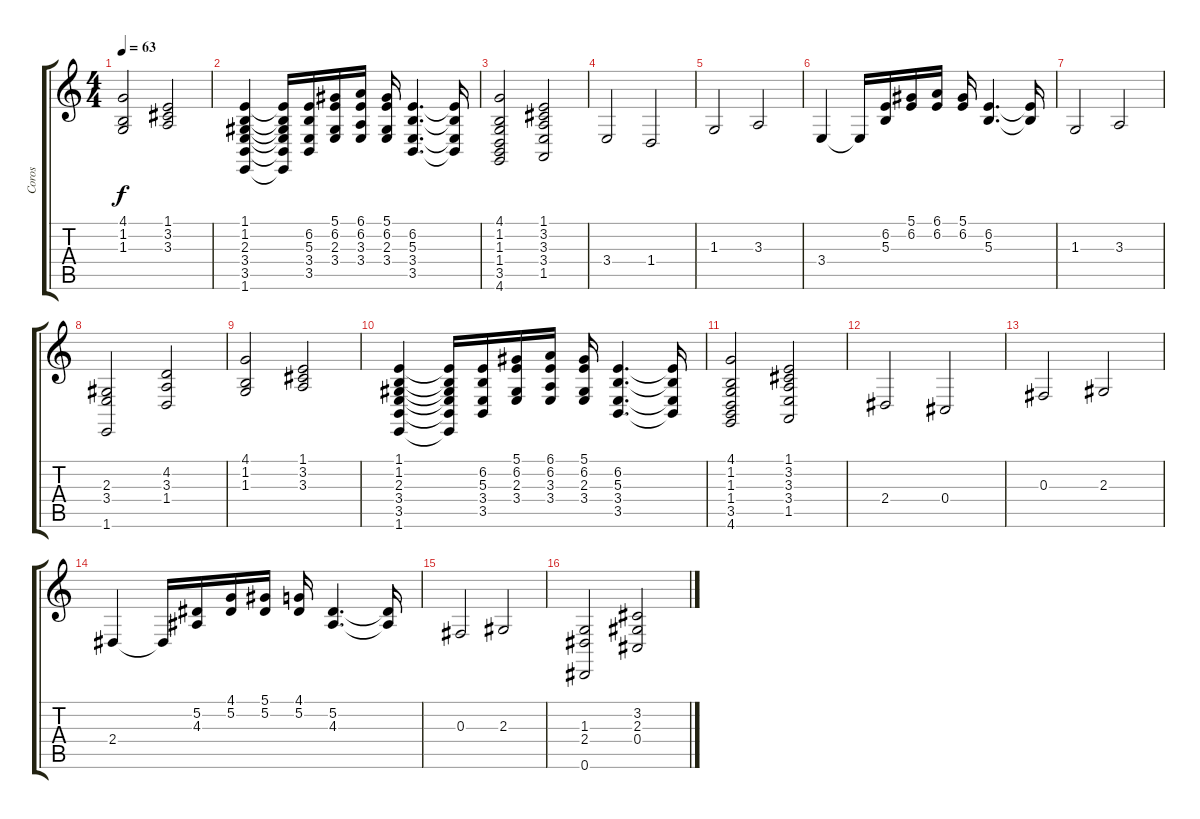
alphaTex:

\track ("Coros" "Coros") {instrument choiraahs}
\staff {score tabs}
\tuning (Eb4 Bb3 Gb3 Db3 Ab2 Eb2) {hide}
\ts (4 4)
\tempo 63
\clef g2
\ks c
(4.1 1.2 1.3).2{dy f} (1.1 3.2 3.3).2 |
(1.1 1.2 2.3 3.4 3.5 1.6).4 (1.1{t} 1.2{t} 2.3{t} 3.4{t} 3.5{t} 1.6{t}).16 (6.2 5.3 3.4 3.5).16 (5.1 6.2 2.3 3.4).16 (6.1 6.2 3.3 3.4).16 (5.1 6.2 2.3 3.4).16 (6.2 5.3 3.4 3.5).4{d} (6.2{t} 5.3{t} 3.4{t} 3.5{t}).16 |
(4.1 1.2 1.3 1.4 3.5 4.6).2{volume 7} (1.1 3.2 3.3 3.4 1.5).2 |
3.4.2 1.4.2 |
1.3.2 3.3.2 |
3.4.4 3.4{t}.16 (6.2 5.3).16 (5.1 6.2).16 (6.1 6.2).16 (5.1 6.2).16 (6.2 5.3).4{d} (6.2{t} 5.3{t}).16 |
1.3.2 3.3.2 |
(2.3 3.4 1.6).2{volume 9} (4.2 3.3 1.4).2 |
(4.1 1.2 1.3).2 (1.1 3.2 3.3).2 |
(1.1 1.2 2.3 3.4 3.5 1.6).4 (1.1{t} 1.2{t} 2.3{t} 3.4{t} 3.5{t} 1.6{t}).16 (6.2 5.3 3.4 3.5).16 (5.1 6.2 2.3 3.4).16 (6.1 6.2 3.3 3.4).16 (5.1 6.2 2.3 3.4).16 (6.2 5.3 3.4 3.5).4{d} (6.2{t} 5.3{t} 3.4{t} 3.5{t}).16 |
(4.1 1.2 1.3 1.4 3.5 4.6).2 (1.1 3.2 3.3 3.4 1.5).2 |
2.4.2{volume 7} 0.4.2 |
0.3.2 2.3.2 |
2.4.4{volume 8} 2.4{t}.16 (5.2 4.3).16 (4.1 5.2).16 (5.1 5.2).16 (4.1 5.2).16 (5.2 4.3).4{d} (5.2{t} 4.3{t}).16 |
0.3.2{volume 7} 2.3.2 |
(1.3 2.4 0.6).2 (3.2 2.3 0.4).2
